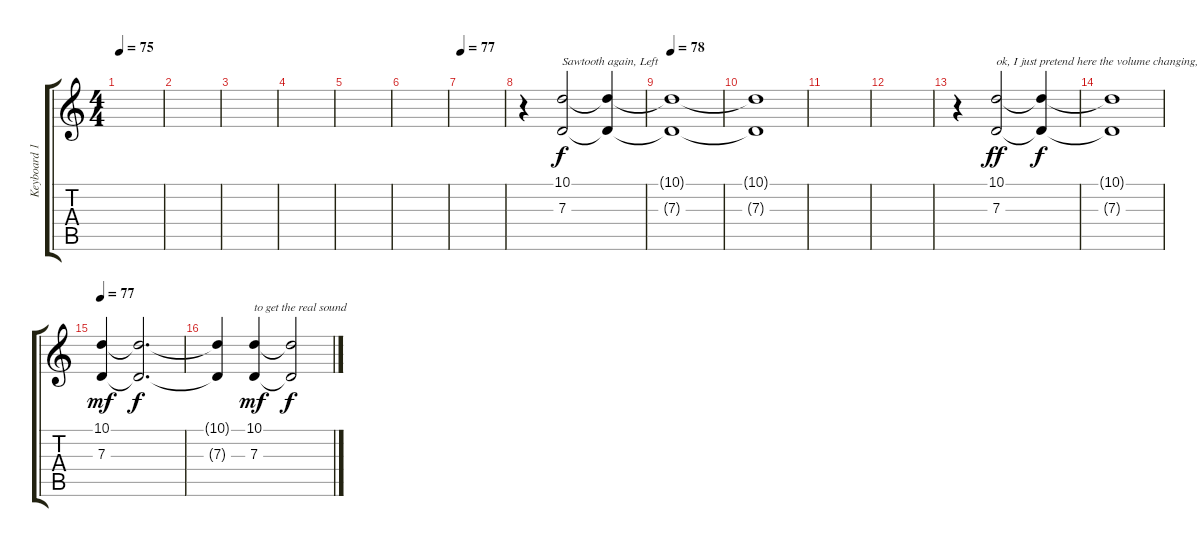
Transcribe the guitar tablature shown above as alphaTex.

\track ("Keyboard 1 LC" "Keyboard 1") {instrument lead2sawtooth}
\staff {score tabs}
\tuning (E4 B3 G3 D3 A2 E2) {hide}
\ts (4 4)
\tempo 75
\clef g2
\ks c
|
|
|
|
|
|
\tempo 77
|
r.4{volume 6 instrument lead2sawtooth} (10.1 7.3).2{txt "Sawtooth again, Left" volume 8} (10.1{t} 7.3{t}).4{dy f volume 2} |
\tempo 78
(10.1{t} 7.3{t}).1 |
(10.1{t} 7.3{t}).1 |
|
|
r.4{volume 6 instrument lead2sawtooth} (10.1 7.3).2{txt "ok, I just pretend here the volume changing," dy ff volume 10} (10.1{t} 7.3{t}).4{dy f volume 2} |
(10.1{t} 7.3{t}).1 |
\tempo 77
(10.1 7.3).4{dy mf volume 10} (10.1{t} 7.3{t}).2{d dy f volume 8} |
(10.1{t} 7.3{t}).4 (10.1 7.3).4{txt "to get the real sound" dy mf volume 10} (10.1{t} 7.3{t}).2{dy f}
